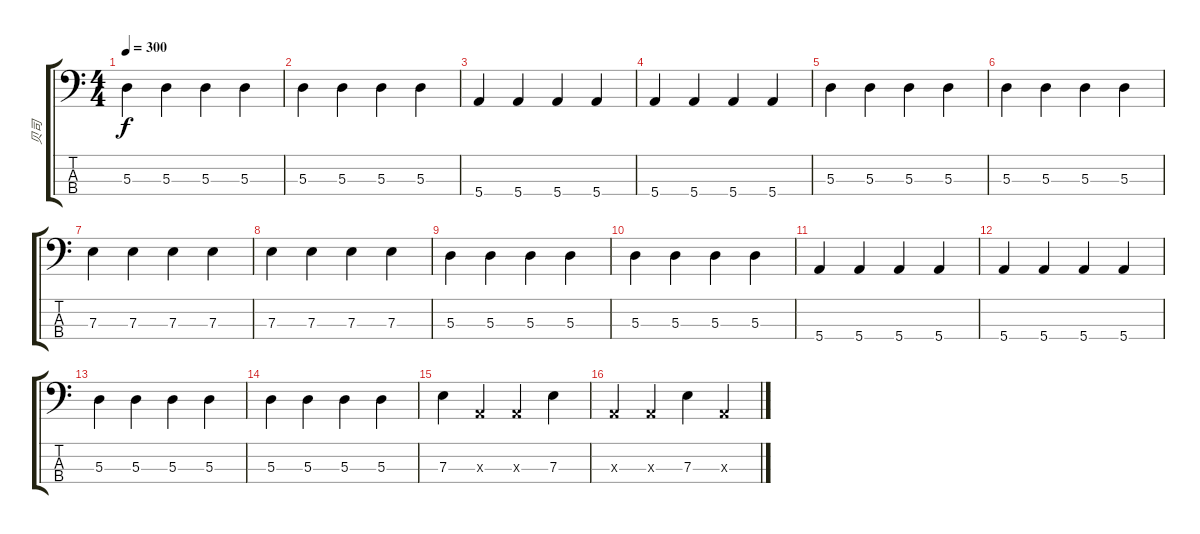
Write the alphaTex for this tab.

\track ("贝司" "贝司") {instrument electricbasspick}
\staff {score tabs}
\tuning (G2 D2 A1 E1) {hide}
\ts (4 4)
\tempo 300
\clef f4
\ks c
5.3.4{dy f} 5.3.4 5.3.4 5.3.4 |
5.3.4 5.3.4 5.3.4 5.3.4 |
5.4.4 5.4.4 5.4.4 5.4.4 |
5.4.4 5.4.4 5.4.4 5.4.4 |
5.3.4 5.3.4 5.3.4 5.3.4 |
5.3.4 5.3.4 5.3.4 5.3.4 |
7.3.4 7.3.4 7.3.4 7.3.4 |
7.3.4 7.3.4 7.3.4 7.3.4 |
5.3.4 5.3.4 5.3.4 5.3.4 |
5.3.4 5.3.4 5.3.4 5.3.4 |
5.4.4 5.4.4 5.4.4 5.4.4 |
5.4.4 5.4.4 5.4.4 5.4.4 |
5.3.4 5.3.4 5.3.4 5.3.4 |
5.3.4 5.3.4 5.3.4 5.3.4 |
7.3.4 0.3{x}.4 0.3{x}.4 7.3.4 |
0.3{x}.4 0.3{x}.4 7.3.4 0.3{x}.4
